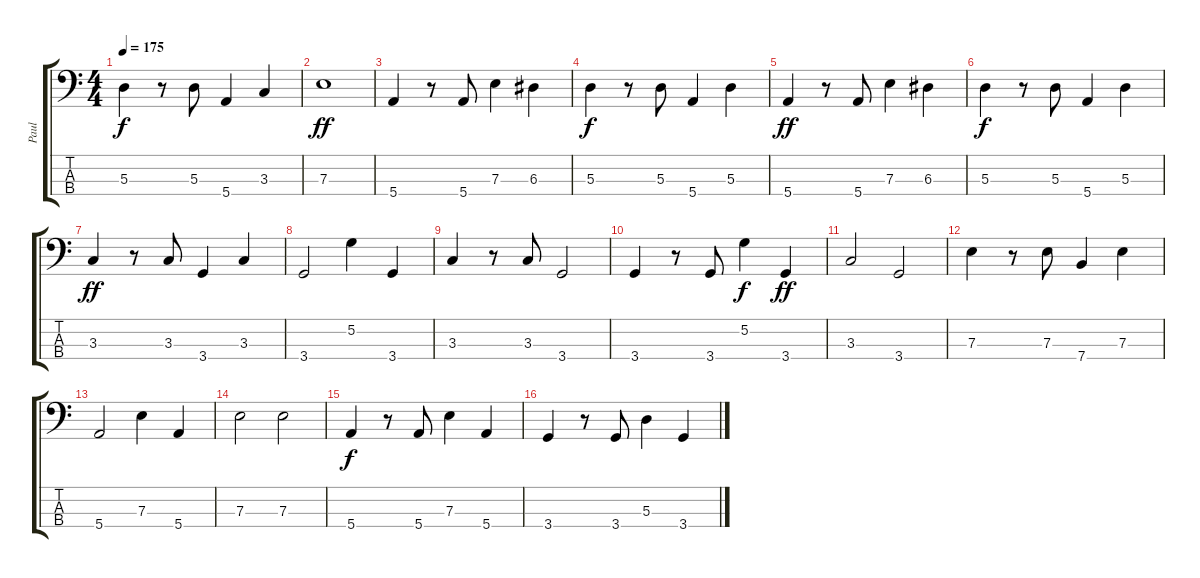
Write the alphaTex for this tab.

\track ("Paul" "Paul") {instrument fretlessbass}
\staff {score tabs}
\tuning (G2 D2 A1 E1) {hide}
\ts (4 4)
\tempo 175
\clef f4
\ks c
5.3.4{dy f} r.8 5.3.8 5.4.4 3.3.4 |
7.3.1{dy ff} |
5.4.4{volume 16} r.8 5.4.8 7.3.4 6.3.4 |
5.3.4{dy f} r.8 5.3.8 5.4.4 5.3.4 |
5.4.4{dy ff volume 16} r.8 5.4.8 7.3.4 6.3.4 |
5.3.4{dy f} r.8 5.3.8 5.4.4 5.3.4 |
3.3.4{dy ff} r.8 3.3.8 3.4.4 3.3.4 |
3.4.2 5.2.4 3.4.4 |
3.3.4 r.8 3.3.8 3.4.2 |
3.4.4 r.8 3.4.8 5.2.4{dy f} 3.4.4{dy ff} |
3.3.2 3.4.2 |
7.3.4 r.8 7.3.8 7.4.4 7.3.4 |
5.4.2 7.3.4 5.4.4 |
7.3.2 7.3.2 |
5.4.4{dy f} r.8 5.4.8 7.3.4 5.4.4 |
3.4.4 r.8 3.4.8 5.3.4 3.4.4
